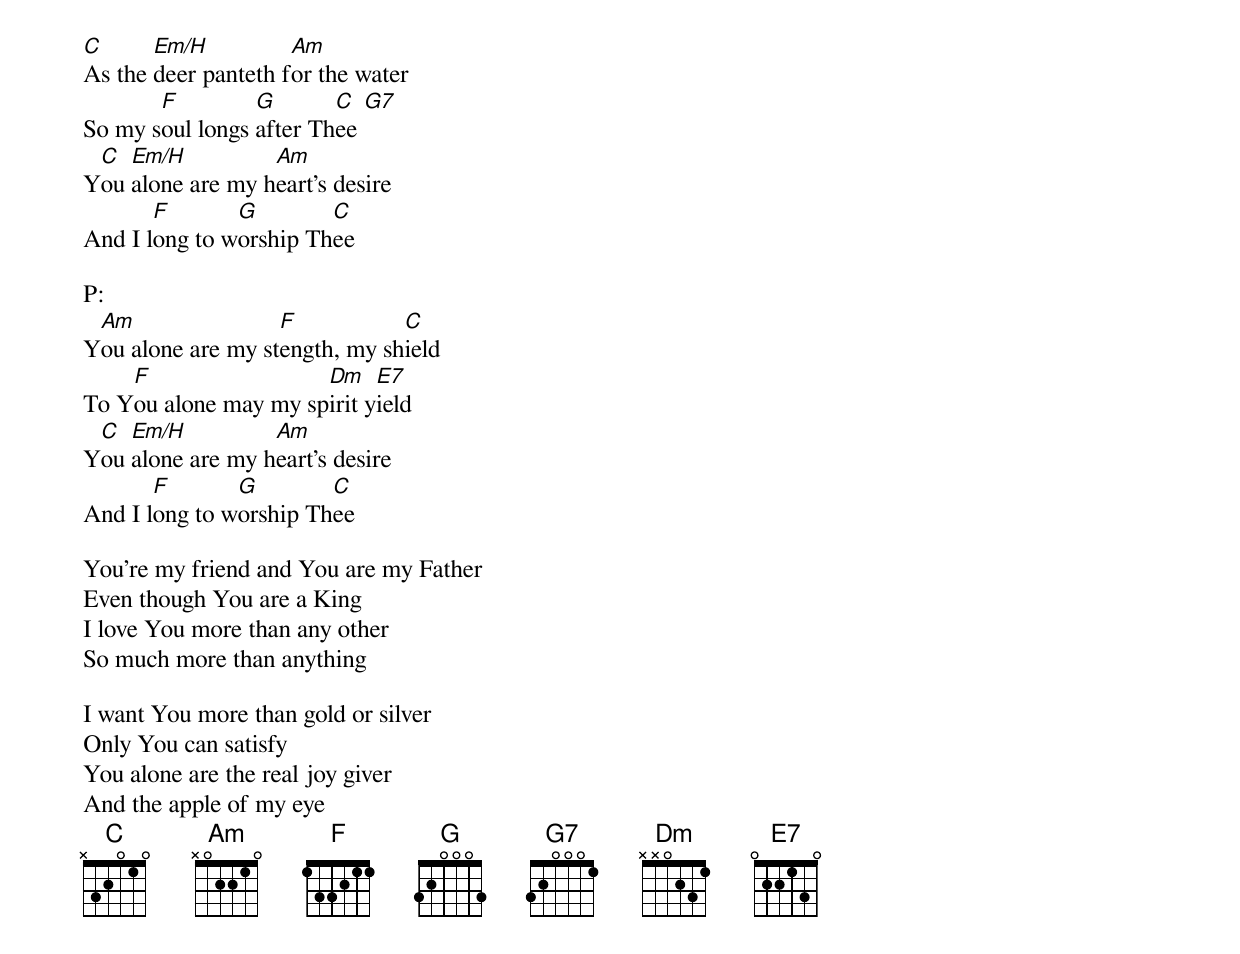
[C]As the [Em/H]deer panteth f[Am]or the water
So my s[F]oul longs [G]after Th[C]ee [G7]
Y[C]ou [Em/H]alone are my h[Am]eart's desire
And I l[F]ong to w[G]orship Th[C]ee

P:
Y[Am]ou alone are my st[F]ength, my sh[C]ield
To Y[F]ou alone may my sp[Dm]irit y[E7]ield
Y[C]ou [Em/H]alone are my h[Am]eart's desire
And I l[F]ong to w[G]orship Th[C]ee

You're my friend and You are my Father
Even though You are a King
I love You more than any other
So much more than anything

I want You more than gold or silver
Only You can satisfy
You alone are the real joy giver
And the apple of my eye
